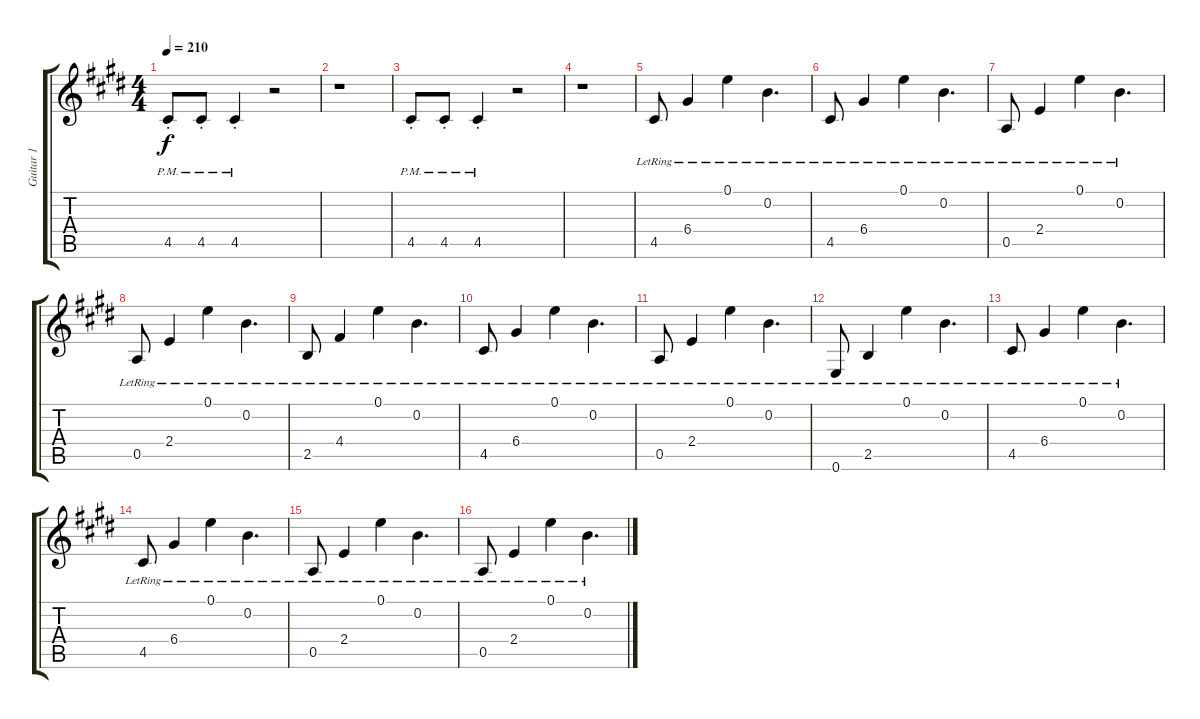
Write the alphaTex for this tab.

\track ("Guitar 1" "Guitar 1") {instrument overdrivenguitar}
\staff {score tabs}
\tuning (E4 B3 G3 D3 A2 E2) {hide}
\ts (4 4)
\tempo 210
\clef g2
\ks e
4.5{pm st}.8{dy f} 4.5{pm st}.8 4.5{pm st}.4 r.2 |
r.1 |
4.5{pm st}.8 4.5{pm st}.8 4.5{pm st}.4 r.2 |
r.1 |
4.5{lr}.8 6.4{lr}.4 0.1{lr}.4 0.2{lr}.4{d} |
4.5{lr}.8 6.4{lr}.4 0.1{lr}.4 0.2{lr}.4{d} |
0.5{lr}.8 2.4{lr}.4 0.1{lr}.4 0.2{lr}.4{d} |
0.5{lr}.8 2.4{lr}.4 0.1{lr}.4 0.2{lr}.4{d} |
2.5{lr}.8 4.4{lr}.4 0.1{lr}.4 0.2{lr}.4{d} |
4.5{lr}.8 6.4{lr}.4 0.1{lr}.4 0.2{lr}.4{d} |
0.5{lr}.8 2.4{lr}.4 0.1{lr}.4 0.2{lr}.4{d} |
0.6{lr}.8 2.5{lr}.4 0.1{lr}.4 0.2{lr}.4{d} |
4.5{lr}.8 6.4{lr}.4 0.1{lr}.4 0.2{lr}.4{d} |
4.5{lr}.8 6.4{lr}.4 0.1{lr}.4 0.2{lr}.4{d} |
0.5{lr}.8 2.4{lr}.4 0.1{lr}.4 0.2{lr}.4{d} |
0.5{lr}.8 2.4{lr}.4 0.1{lr}.4 0.2{lr}.4{d}
